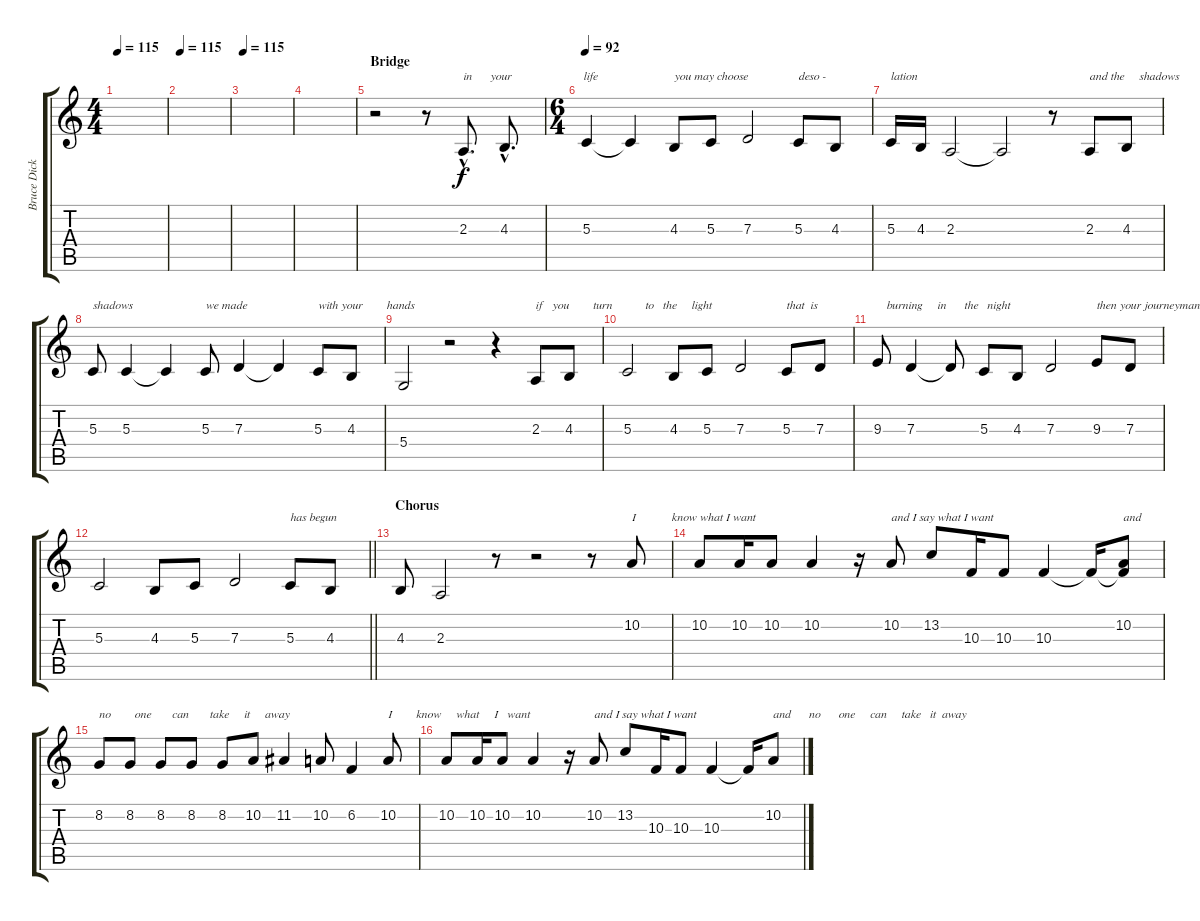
\track ("Bruce Dickinson" "Bruce Dick") {instrument clarinet}
\staff {score tabs}
\tuning (E4 B3 G3 D3 A2 E2) {hide}
\ts (4 4)
\tempo 115
\clef g2
\ks c
|
\tempo 115
|
\tempo 115
|
|
\section ("" "Bridge")
r.2 r.8 2.3{hac}.8{d txt "in      your                        life"} 4.3{hac}.8{d} |
\ts (6 4)
\tempo 100
\tempo 92
5.3.4 5.3{t}.4 4.3.8{txt "you may choose"} 5.3.8 7.3.2 5.3.8{txt "deso -"} 4.3.8 |
5.3.16{txt "lation"} 4.3.16 2.3.2 2.3{t}.2 r.8 2.3.8{txt "and the     shadows                     you built "} 4.3.8 |
5.3.8{txt "shadows"} 5.3.4 5.3{t}.4 5.3.8{txt "we made"} 7.3.4 7.3{t}.4 5.3.8{txt "with your        hands"} 4.3.8 |
5.4.2 r.2 r.4 2.3.8{txt "if   you        turn           to   the     light"} 4.3.8 |
5.3.2 4.3.8 5.3.8 7.3.2 5.3.8{txt "that  is"} 7.3.8 |
9.3.8{txt "   burning     in      the   night"} 7.3.4 7.3{t}.8 5.3.8 4.3.8 7.3.2 9.3.8{txt "then your journeyman's day"} 7.3.8 |
\barLineRight lightlight
5.3.2 4.3.8 5.3.8 7.3.2 5.3.8{txt "has begun"} 4.3.8 |
\section ("" "Chorus")
4.3.8 2.3.2 r.8 r.2 r.8 10.2.8{txt "I            know what I want"} |
10.2.8 10.2.16 10.2.8 10.2.4 r.16 10.2.8{txt "and I say what I want"} 13.2.8 10.3.16 10.3.8 10.3.4 10.3{t}.16 (10.2 10.3{t}).8{txt "and"} |
8.2.8{txt "no        one       can       take     it     away"} 8.2.8 8.2.8 8.2.8 8.2.8 10.2.8 11.2.4 10.2.8 6.2.4 10.2.8{txt "I        know     what     I   want"} |
10.2.8 10.2.16 10.2.8 10.2.4 r.16 10.2.8{txt "and I say what I want"} 13.2.8 10.3.16 10.3.8 10.3.4 10.3{t}.16 10.2.8{txt "and      no      one     can     take   it  away"}
